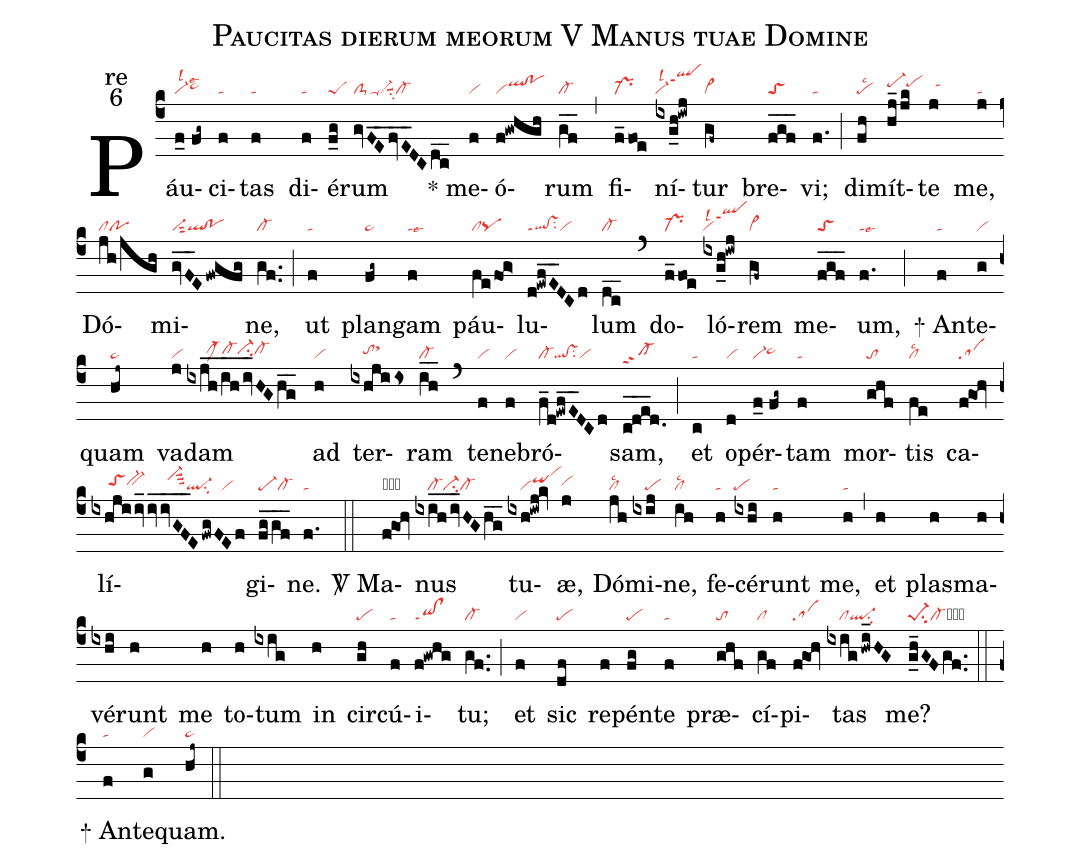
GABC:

name:Paucitas dierum meorum V Manus tuae Domine;
office-part:re;
mode:6;
nabc-lines:1;
%%
(c4) Páu(f_0//fg~|vi-lsl2pe~hhlse2)ci(f|ta)tas(f|ta) di(f|ta)é(f_g|peS)rum(gvFE__fvE__DCdc__|clS-suu1vi-suu1su2cl-)
<sp>*</sp> me(f|vi)ó(f!gwhgh|viqlhi!pohi)rum(gf__|cl-) (,)
fi(f_1foe|pr-)ní(ixg_h!iwj|vi-lsl2qlhkppt1)tur(gf~|vi>) bre(fgf___|toS)vi;(f.|ta) (;)
di(fh|pelsc2)mít(hj_/jk|pe-hipehi)te(j|//tahi) me,(j|ta)
Dó(jh/jgh|clpo)mi(gvF__E/fwgfg|vi-sut2ql!po)ne,(gf..|cl-) (;)
ut(f|ta) plan(fg~|pe~)gam(f|talse6) páu(fe/fog>|clpq)lu(d!ewfE__DCd|ql!vsppt1su2vi)lum(dc__|cl-) (`)
do(f_1foe|pr-)ló(ixg_h!iwj|vilsl2qlhkppt1)rem(gf~|vi>) me(fgf___|toS)um,(f.|talse6) (;)

<sp>+</sp> An(f|ta)te(g|vi)quam(hj~|pe~)
va(j|vi)dam(ixjh__/ih__/iv_HGhg__|//////clM-hhcl-hhci-hhcl-hh)
ad(h|vi) ter(ixhjiis|////tohhsthj)ram(ih__|cl-) (`)
te(f|vi)ne(f|vi)bró(f_d!ewfE__DCd|cl-ql!vssu2vi)sam,(c@de___d.|cl-hdppt2) (;)
et(c|ta) o(d|vi)pér(f_0//fg~|vi-pe~hh)tam(f|ta) mor(ghf|to)tis(fe|cllsc2)
ca(f!goh|sa)lí(ixhji/iv_iv_|/////toShhbv-hh|ivGF___EfwgFEf|//vi-hjsuu3ql-su2vi)gi(fg_/gf__|pe-cl-)ne.(f.|ta) (::)

<sp>V/</sp> Ma(f!goh|obsa)nus(ixih__/iv_HGhg__|////cl-ci-cl-) tu(ixh!iwj!kv|////viqihivihl)æ,(j|vihh)
Dó(jh|cllsc2)mi(ixij|////pe)ne,(ih|cllsc2) fe(h|ta)cé(ixhi|pe)runt(h|ta) me,(h|ta) (,)
et(h) plas(h)ma(h)vé(ixhi)runt(h) me(h) to(h)tum(ixig)
in(h) cir(gh|pe)cú(f|ta)i(f!gwhg|qi!clppt1)tu;(gf..|cl-) (;)
et(f|vi) sic(df|pe) re(f)pén(fg|pe)te(f|ta) præ(ghf|to)cí(gf|cl)pi(f@goh|sa)tas(ixighwi_HG|////clql-su2) me?(g_h_GFgf..|pe-1su2cl-cb) (::)

<sp>+</sp> An(f|ta)te(g|vi)quam.(hj~|pe~) (::)
